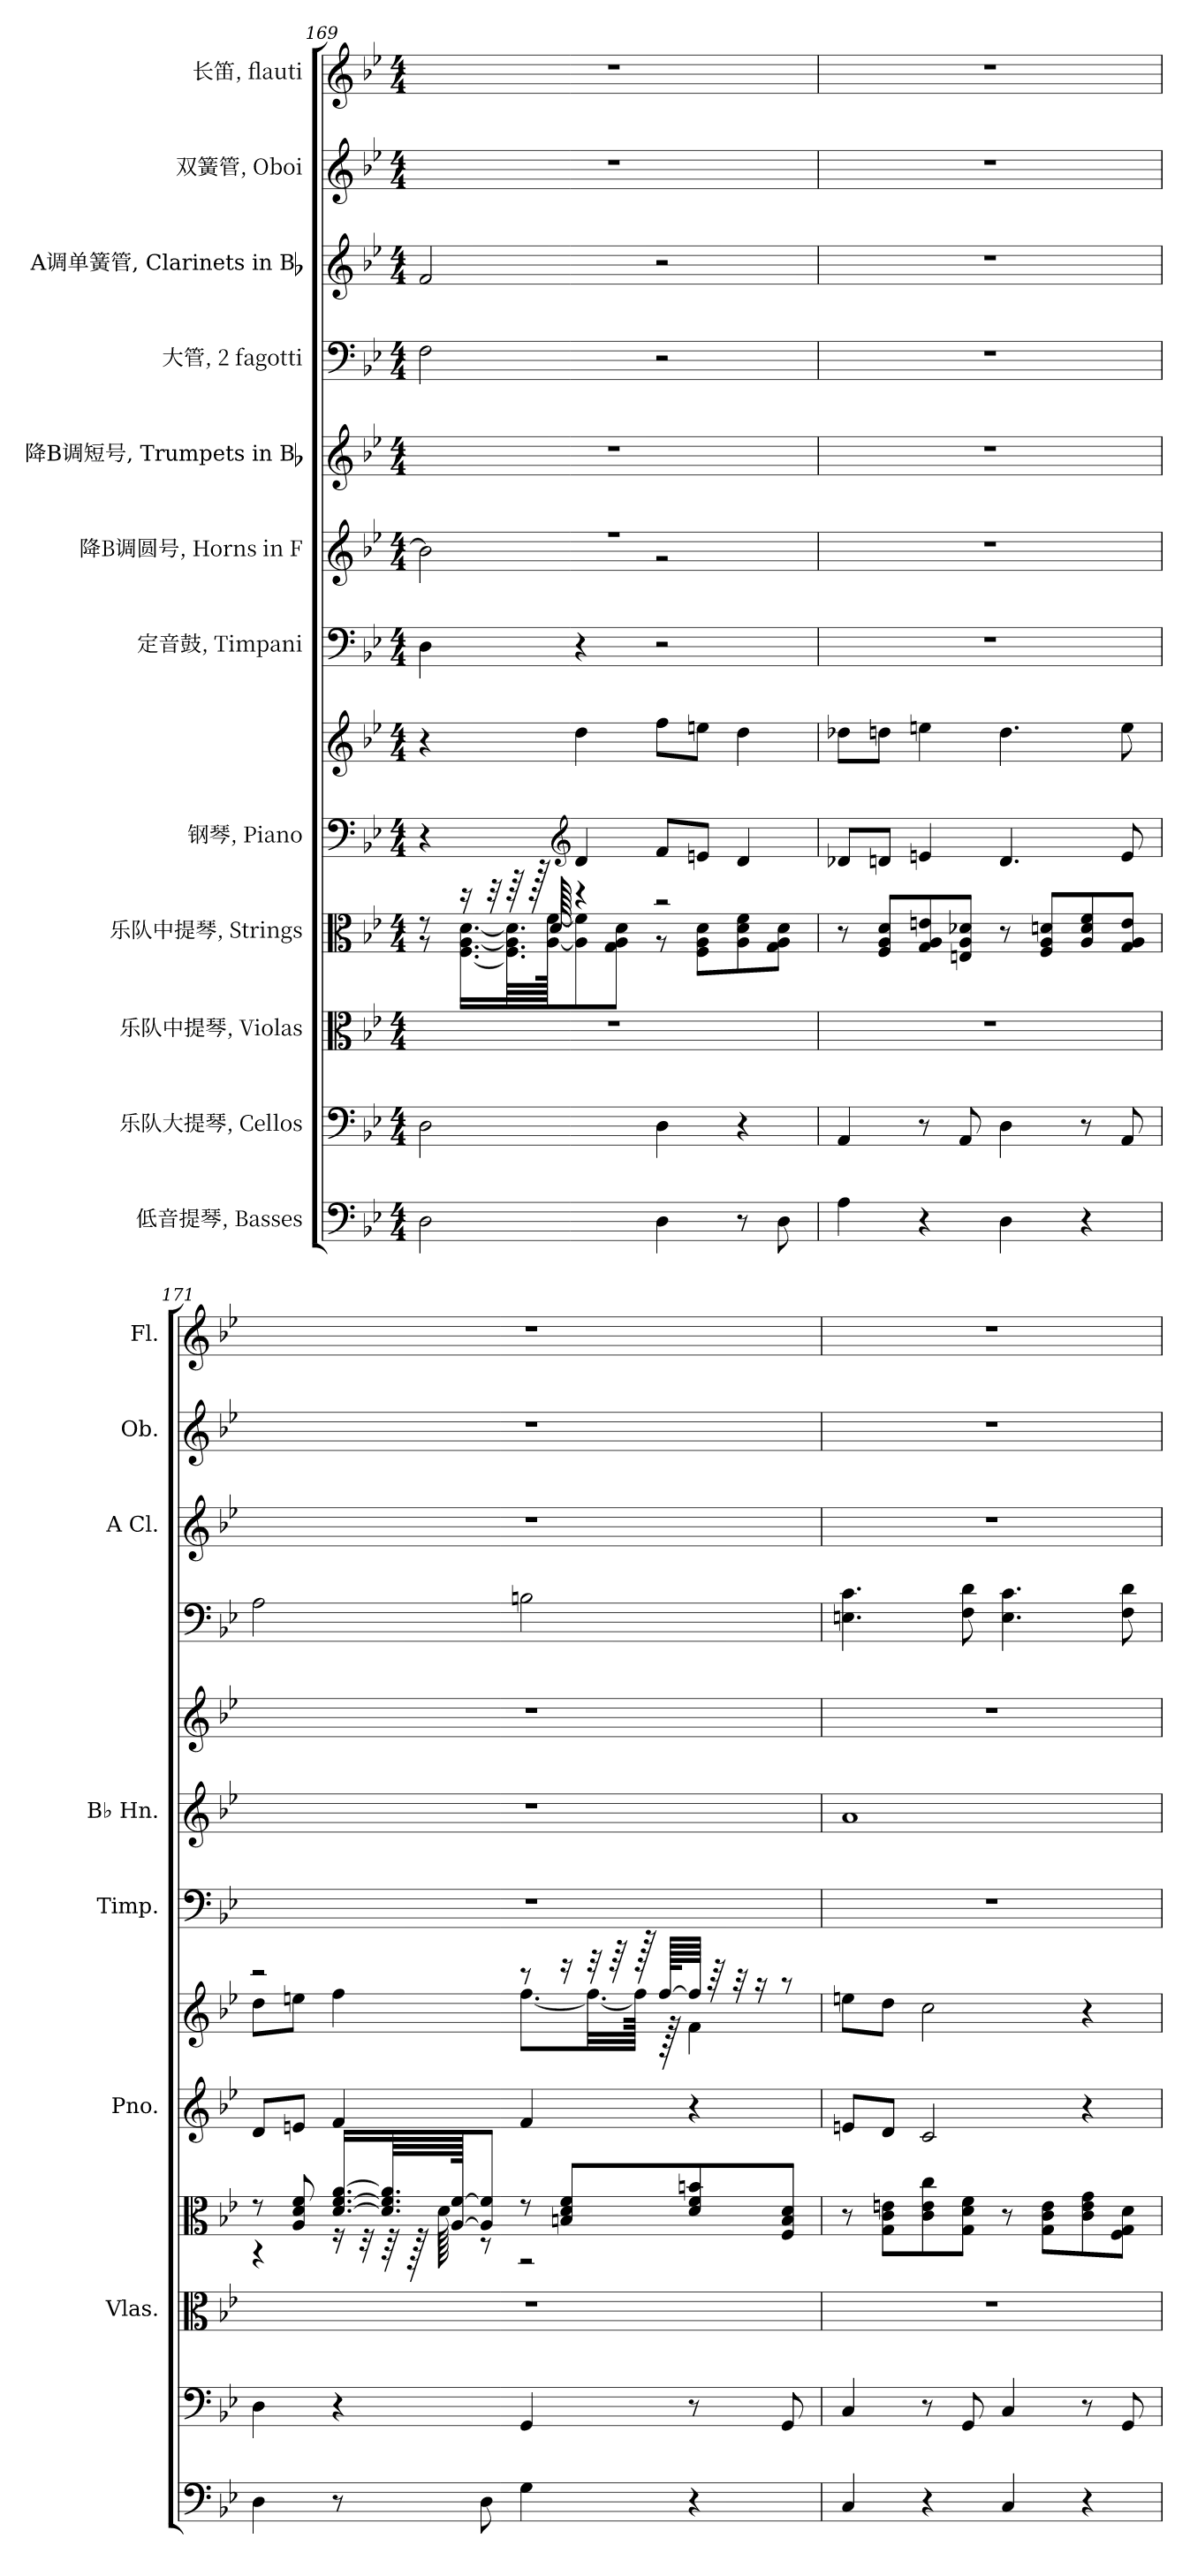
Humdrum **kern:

**kern	**kern	**kern	**kern	**kern	**kern	**kern	**kern	**kern	**kern	**kern	**kern	**kern
*part12	*part11	*part10	*part9	*part8	*part8	*part7	*part6	*part5	*part4	*part3	*part2	*part1
*staff13	*staff12	*staff11	*staff10	*staff9	*staff8	*staff7	*staff6	*staff5	*staff4	*staff3	*staff2	*staff1
*I"低音提琴, Basses	*I"乐队大提琴, Cellos	*I"乐队中提琴, Violas	*I"乐队中提琴, Strings	*I"钢琴, Piano	*	*I"定音鼓, Timpani	*I"降B调圆号, Horns in F	*I"降B调短号, Trumpets in Bb	*I"大管, 2 fagotti	*I"A调单簧管, Clarinets in Bb	*I"双簧管, Oboi	*I"长笛, flauti
*	*	*I'Vlas.	*	*I'Pno.	*	*I'Timp.	*I'B♭ Hn.	*	*	*I'A Cl.	*I'Ob.	*I'Fl.
*clefF4	*clefF4	*clefC3	*clefC3	*clefF4	*clefG2	*clefF4	*clefG2	*clefG2	*clefF4	*clefG2	*clefG2	*clefG2
*ITrd7c12	*	*	*	*	*	*	*ITrd1c2	*ITrd1c2	*	*ITrd2c3	*	*
*k[b-e-]	*k[b-e-]	*k[b-e-]	*k[b-e-]	*k[b-e-]	*k[b-e-]	*k[b-e-]	*k[b-e-a-d-]	*k[b-e-a-d-]	*k[b-e-]	*k[f#]	*k[b-e-]	*k[b-e-]
*M4/4	*M4/4	*M4/4	*M4/4	*M4/4	*M4/4	*M4/4	*M4/4	*M4/4	*M4/4	*M4/4	*M4/4	*M4/4
=169	=169	=169	=169	=169	=169	=169	=169	=169	=169	=169	=169	=169
*	*	*	*^	*	*	*	*^	*	*	*	*	*
2DD\	2D\	1r	8r	8r	4r	4r	4D\	1r	2a\]	1r	2F\	2d/	1r	1r
.	.	.	16r	[16.F\ [16.A\ [16.d\LL	.	.	.	.	.	.	.	.	.	.
.	.	.	32r	.	.	.	.	.	.	.	.	.	.	.
.	.	.	64r	64.F\] 64.A\] 64.d\]LL	.	.	.	.	.	.	.	.	.	.
.	.	.	128r	.	.	.	.	.	.	.	.	.	.	.
.	.	.	128d/	[128A\ [128f\JJJK	.	.	.	.	.	.	.	.	.	.
*	*	*	*	*	*clefG2	*	*	*	*	*	*	*	*	*
.	.	.	4r	8A\] 8f\]	4d/	4dd\	4r	.	.	.	.	.	.	.
.	.	.	.	8G\ 8A\ 8d\J	.	.	.	.	.	.	.	.	.	.
4DD\	4D\	.	2r	8r	8f/L	8ff\L	2r	.	2r	.	2r	2r	.	.
.	.	.	.	8F\ 8A\ 8d\L	8en/J	8een\J	.	.	.	.	.	.	.	.
8r	4r	.	.	8A\ 8d\ 8f\	4d/	4dd\	.	.	.	.	.	.	.	.
8DD\	.	.	.	8G\ 8A\ 8d\J	.	.	.	.	.	.	.	.	.	.
*	*	*	*v	*v	*	*	*	*v	*v	*	*	*	*	*
!!LO:PB:g=z
=170	=170	=170	=170	=170	=170	=170	=170	=170	=170	=170	=170	=170
4AA\	4AA/	1r	8r	8d-X/L	8dd-X\L	1r	1r	1r	1r	1r	1r	1r
.	.	.	8F/ 8A/ 8d/L	8dn/J	8ddn\J	.	.	.	.	.	.	.
4r	8r	.	8G/ 8A/ 8en/	4en/	4een\	.	.	.	.	.	.	.
.	8AA/	.	8En/ 8A/ 8d-X/J	.	.	.	.	.	.	.	.	.
4DD\	4D\	.	8r	4.d/	4.dd\	.	.	.	.	.	.	.
.	.	.	8F/ 8A/ 8dn/L	.	.	.	.	.	.	.	.	.
4r	8r	.	8A/ 8d/ 8f/	.	.	.	.	.	.	.	.	.
.	8AA/	.	8G/ 8A/ 8e/J	8e/	8ee\	.	.	.	.	.	.	.
=171	=171	=171	=171	=171	=171	=171	=171	=171	=171	=171	=171	=171
*	*	*	*^	*	*^	*	*	*	*	*	*	*
4DD\	4D\	1r	8r	4r	8d/L	2r	8dd\L	1r	1r	1r	2A\	1r	1r	1r
.	.	.	8A/ 8d/ 8f/	.	8en/J	.	8een\J	.	.	.	.	.	.	.
8r	4r	.	[16.d/ [16.f/ [16.a/LL	16r	4f/	.	4ff\	.	.	.	.	.	.	.
.	.	.	.	32r	.	.	.	.	.	.	.	.	.	.
.	.	.	64.d/] 64.f/] 64.a/]LL	64r	.	.	.	.	.	.	.	.	.	.
.	.	.	.	128r	.	.	.	.	.	.	.	.	.	.
.	.	.	[128A/ [128f/JJJK	128d\	.	.	.	.	.	.	.	.	.	.
8DD\	.	.	8A/] 8f/]J	8r	.	.	.	.	.	.	.	.	.	.
4GG\	4GG/	.	8r	2r	4f/	8r	[8.ff\L	.	.	.	2Bn\	.	.	.
.	.	.	8Bn/ 8d/ 8f/L	.	.	16r	.	.	.	.	.	.	.	.
.	.	.	.	.	.	32r	32.ff\LL_	.	.	.	.	.	.	.
.	.	.	.	.	.	64r	.	.	.	.	.	.	.	.
.	.	.	.	.	.	128r	128ff\JJJkk]	.	.	.	.	.	.	.
.	.	.	.	.	.	[128ff/KLLLL	128r	.	.	.	.	.	.	.
4r	8r	.	8d/ 8f/ 8bn/	.	4r	64ff/JJJJ]	4f\	.	.	.	.	.	.	.
.	.	.	.	.	.	64r	.	.	.	.	.	.	.	.
.	.	.	.	.	.	32r	.	.	.	.	.	.	.	.
.	.	.	.	.	.	16r	.	.	.	.	.	.	.	.
.	8GG/	.	8F/ 8B/ 8d/J	.	.	8r	.	.	.	.	.	.	.	.
*	*	*	*v	*v	*	*v	*v	*	*	*	*	*	*	*
!!LO:PB:g=z
=172	=172	=172	=172	=172	=172	=172	=172	=172	=172	=172	=172	=172
4CC/	4C/	1r	8r	8en/L	8een\L	1r	1g	1r	4.En\ 4.c\	1r	1r	1r
.	.	.	8G\ 8c\ 8en\L	8d/J	8dd\J	.	.	.	.	.	.	.
4r	8r	.	8c\ 8e\ 8cc\	2c/	2cc\	.	.	.	.	.	.	.
.	8GG/	.	8G\ 8d\ 8f\J	.	.	.	.	.	8F\ 8d\	.	.	.
4CC/	4C/	.	8r	.	.	.	.	.	4.E\ 4.c\	.	.	.
.	.	.	8G\ 8c\ 8e\L	.	.	.	.	.	.	.	.	.
4r	8r	.	8c\ 8e\ 8g\	4r	4r	.	.	.	.	.	.	.
.	8GG/	.	8F\ 8G\ 8d\J	.	.	.	.	.	8F\ 8d\	.	.	.
=	=	=	=	=	=	=	=	=	=	=	=	=
*-	*-	*-	*-	*-	*-	*-	*-	*-	*-	*-	*-	*-
